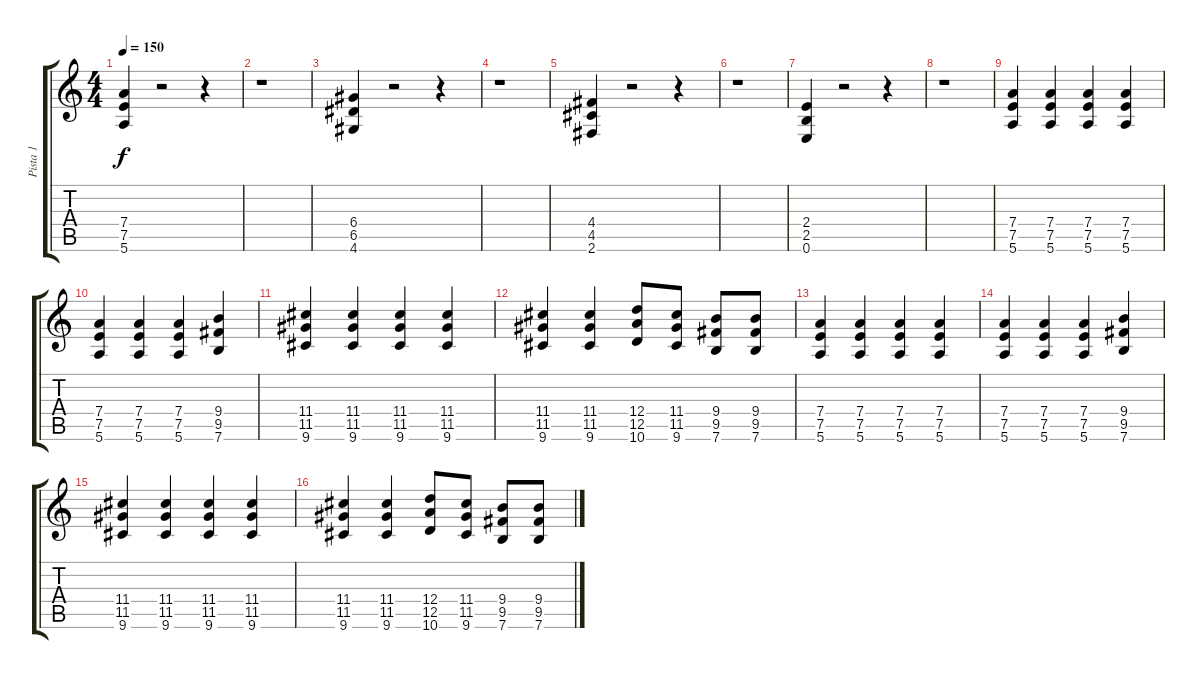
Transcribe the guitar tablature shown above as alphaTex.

\track ("Pista 1" "Pista 1") {instrument distortionguitar}
\staff {score tabs}
\tuning (E4 B3 G3 D3 A2 E2) {hide}
\ts (4 4)
\tempo 150
\clef g2
\ks c
(7.4 7.5 5.6).4{dy f instrument distortionguitar} r.2 r.4 |
r.1 |
(6.4 6.5 4.6).4 r.2 r.4 |
r.1 |
(4.4 4.5 2.6).4 r.2 r.4 |
r.1 |
(2.4 2.5 0.6).4 r.2 r.4 |
r.1 |
(7.4 7.5 5.6).4 (7.4 7.5 5.6).4 (7.4 7.5 5.6).4 (7.4 7.5 5.6).4 |
(7.4 7.5 5.6).4 (7.4 7.5 5.6).4 (7.4 7.5 5.6).4 (9.4 9.5 7.6).4 |
(11.4 11.5 9.6).4 (11.4 11.5 9.6).4 (11.4 11.5 9.6).4 (11.4 11.5 9.6).4 |
(11.4 11.5 9.6).4 (11.4 11.5 9.6).4 (12.4 12.5 10.6).8 (11.4 11.5 9.6).8 (9.4 9.5 7.6).8 (9.4 9.5 7.6).8 |
(7.4 7.5 5.6).4 (7.4 7.5 5.6).4 (7.4 7.5 5.6).4 (7.4 7.5 5.6).4 |
(7.4 7.5 5.6).4 (7.4 7.5 5.6).4 (7.4 7.5 5.6).4 (9.4 9.5 7.6).4 |
(11.4 11.5 9.6).4 (11.4 11.5 9.6).4 (11.4 11.5 9.6).4 (11.4 11.5 9.6).4 |
(11.4 11.5 9.6).4 (11.4 11.5 9.6).4 (12.4 12.5 10.6).8 (11.4 11.5 9.6).8 (9.4 9.5 7.6).8 (9.4 9.5 7.6).8
